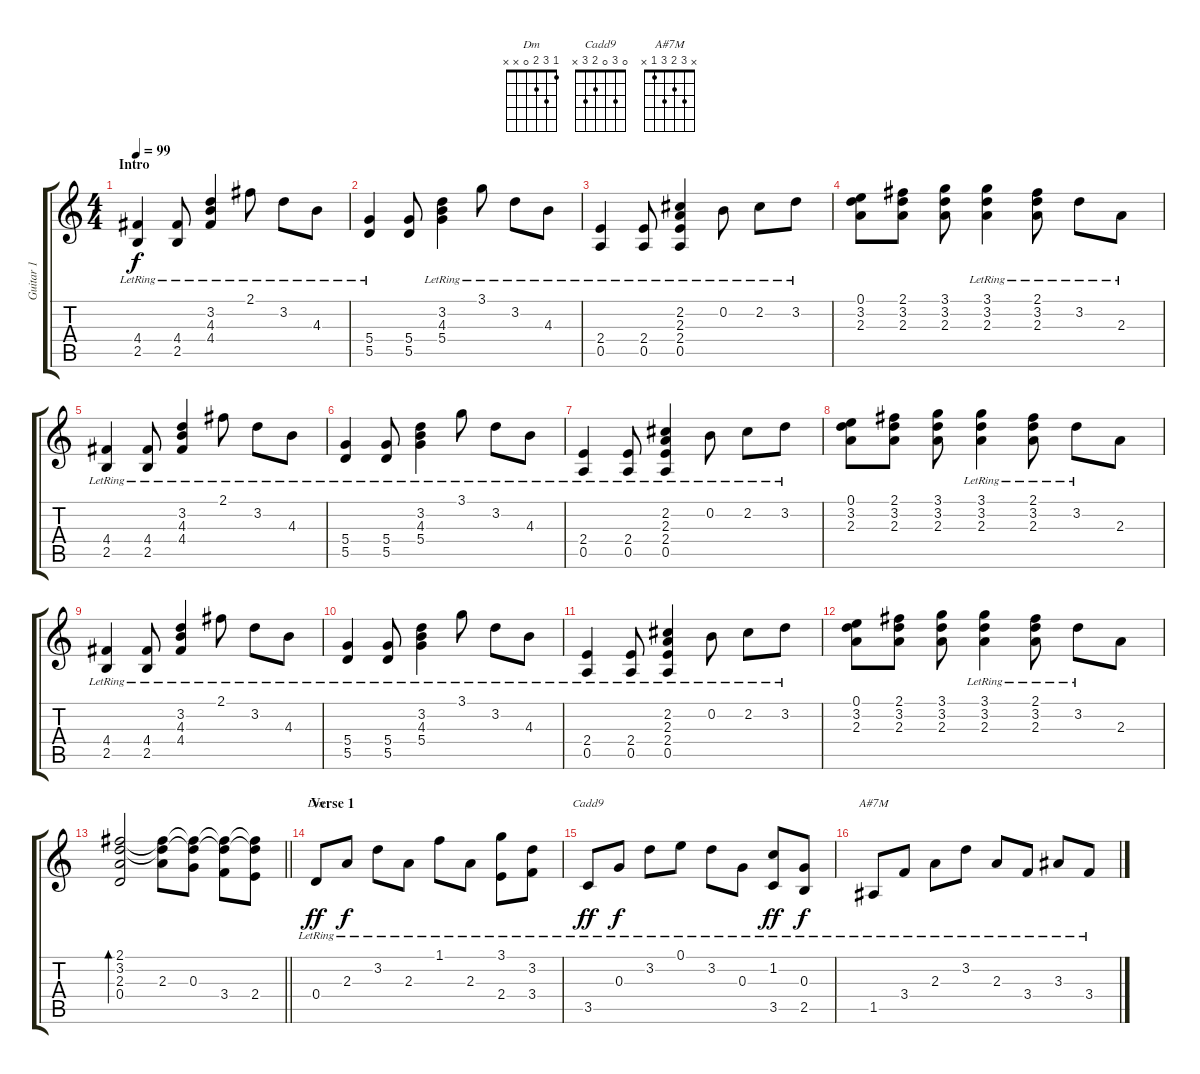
\track ("Guitar 1" "Guitar 1") {instrument electricguitarjazz}
\staff {score tabs}
\tuning (E4 B3 G3 D3 A2 E2) {hide}
\chord ("Dm" 1 3 2 0 x x)
\chord ("Cadd9" 0 3 0 2 3 x)
\chord ("A#7M" x 3 2 3 1 x)
\ts (4 4)
\section ("" "Intro")
\tempo 99
\clef g2
\ks c
(4.4 2.5{lr}).4{dy f instrument electricguitarjazz} (4.4 2.5{lr}).8 (3.2{lr} 4.3{lr} 4.4{lr}).4 2.1{lr}.8 3.2{lr}.8 4.3{lr}.8 |
(5.4 5.5{lr}).4 (5.4 5.5).8 (3.2{lr} 4.3{lr} 5.4{lr}).4 3.1{lr}.8 3.2{lr}.8 4.3{lr}.8 |
(2.4{lr} 0.5{lr}).4 (2.4{lr} 0.5{lr}).8 (2.2{lr} 2.3{lr} 2.4{lr} 0.5{lr}).4 0.2{lr}.8 2.2{lr}.8 3.2{lr}.8 |
(0.1 3.2 2.3).8 (2.1 3.2 2.3).8 (3.1 3.2 2.3).8 (3.1{lr} 3.2{lr} 2.3{lr}).4 (2.1{lr} 3.2{lr} 2.3{lr}).8 3.2{lr}.8 2.3{lr}.8 |
(4.4 2.5{lr}).4 (4.4 2.5{lr}).8 (3.2{lr} 4.3{lr} 4.4{lr}).4 2.1{lr}.8 3.2{lr}.8 4.3{lr}.8 |
(5.4{lr} 5.5{lr}).4 (5.4{lr} 5.5).8 (3.2{lr} 4.3{lr} 5.4{lr}).4 3.1{lr}.8 3.2{lr}.8 4.3{lr}.8 |
(2.4{lr} 0.5{lr}).4 (2.4{lr} 0.5{lr}).8 (2.2{lr} 2.3{lr} 2.4{lr} 0.5{lr}).4 0.2{lr}.8 2.2{lr}.8 3.2{lr}.8 |
(0.1 3.2 2.3).8 (2.1 3.2 2.3).8 (3.1 3.2 2.3).8 (3.1{lr} 3.2{lr} 2.3{lr}).4 (2.1{lr} 3.2{lr} 2.3{lr}).8 3.2{lr}.8 2.3.8 |
(4.4 2.5{lr}).4 (4.4 2.5{lr}).8 (3.2{lr} 4.3{lr} 4.4{lr}).4 2.1{lr}.8 3.2{lr}.8 4.3{lr}.8 |
(5.4{lr} 5.5{lr}).4 (5.4{lr} 5.5).8 (3.2{lr} 4.3{lr} 5.4{lr}).4 3.1{lr}.8 3.2{lr}.8 4.3{lr}.8 |
(2.4{lr} 0.5{lr}).4 (2.4{lr} 0.5{lr}).8 (2.2{lr} 2.3{lr} 2.4{lr} 0.5{lr}).4 0.2{lr}.8 2.2{lr}.8 3.2{lr}.8 |
(0.1 3.2 2.3).8 (2.1 3.2 2.3).8 (3.1 3.2 2.3).8 (3.1{lr} 3.2{lr} 2.3{lr}).4 (2.1{lr} 3.2{lr} 2.3{lr}).8 3.2{lr}.8 2.3.8 |
\barLineRight lightlight
(2.1 3.2 2.3 0.4).2{bd 480} (2.1{t} 3.2{t} 2.3).8 (2.1{t} 3.2{t} 0.3).8 (2.1{t} 3.2{t} 3.4).8 (2.1{t} 3.2{t} 2.4).8 |
\section ("" "Verse 1")
0.4{lr}.8{ch "Dm" dy ff} 2.3{lr}.8{dy f} 3.2{lr}.8 2.3{lr}.8 1.1{lr}.8 2.3{lr}.8 (3.1{lr} 2.4{lr}).8 (3.2{lr} 3.4{lr}).8 |
3.5{lr}.8{ch "Cadd9" dy ff} 0.3{lr}.8{dy f} 3.2{lr}.8 0.1{lr}.8 3.2{lr}.8 0.3{lr}.8 (1.2{lr} 3.5{lr}).8{dy ff} (0.3{lr} 2.5{lr}).8{dy f} |
1.5{lr}.8{ch "A#7M"} 3.4{lr}.8 2.3{lr}.8 3.2{lr}.8 2.3{lr}.8 3.4{lr}.8 3.3{lr}.8 3.4{lr}.8
